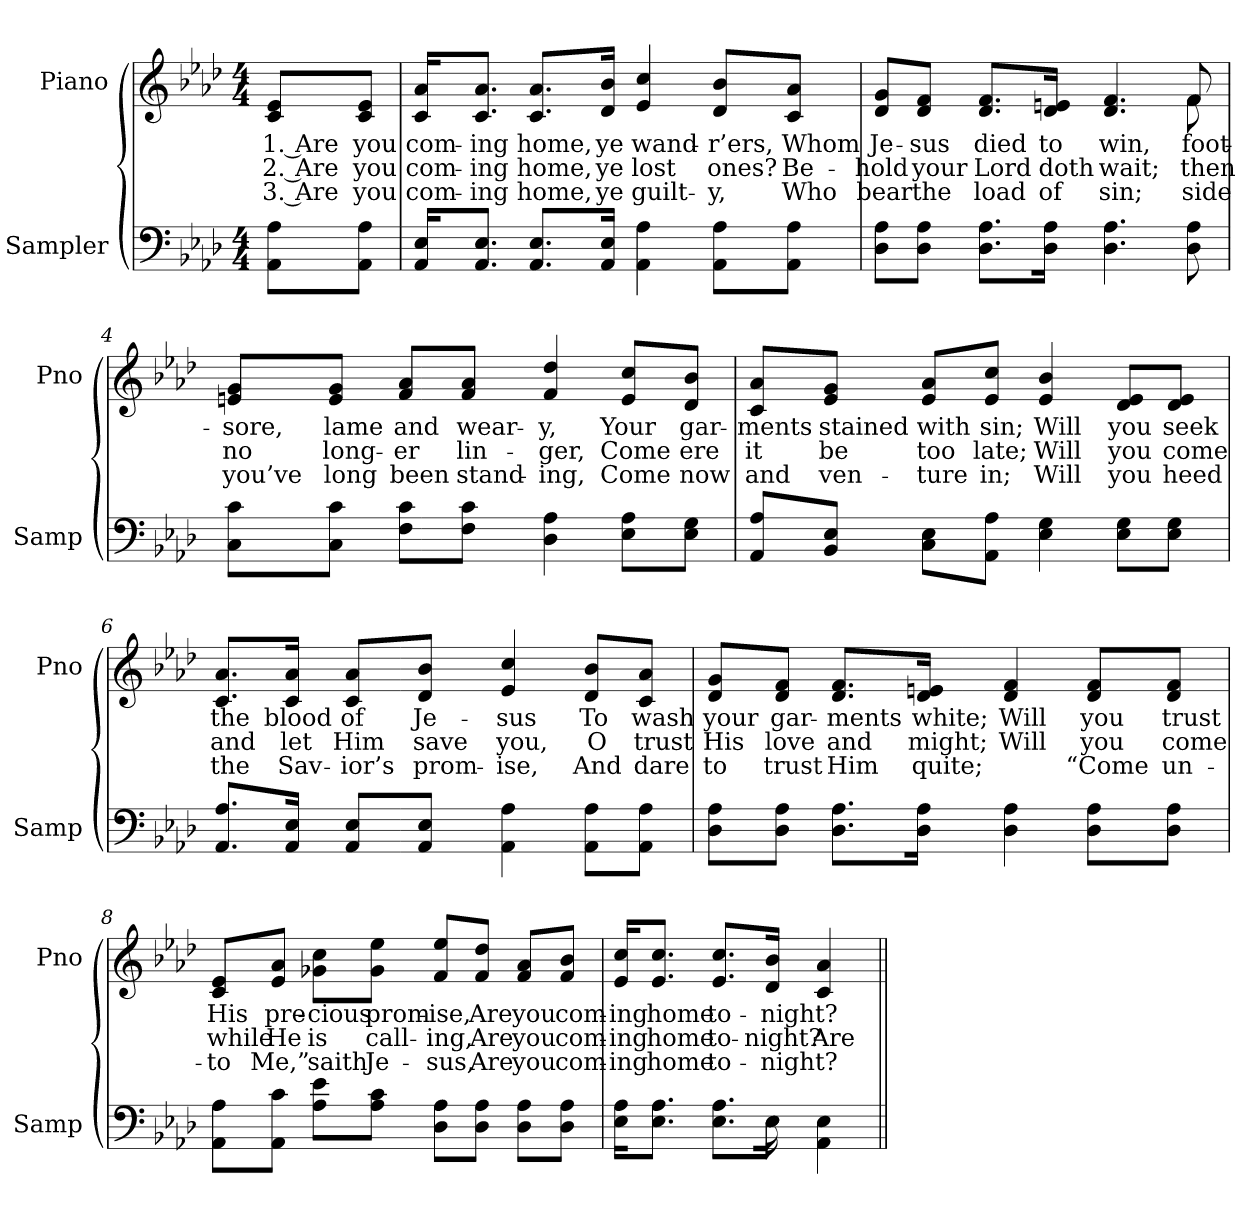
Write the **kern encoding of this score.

**kern	**kern	**text	**text	**text
*part2	*part1	*part1	*part1	*part1
*staff2	*staff1	*staff1	*staff1	*staff1
*I"Sampler	*I"Piano	*	*	*
*I'Samp	*I'Pno	*	*	*
*clefF4	*clefG2	*	*	*
*k[b-e-a-d-]	*k[b-e-a-d-]	*	*	*
*A-:	*A-:	*	*	*
*M4/4	*M4/4	*	*	*
=1	=1	=1	=1	=1
8AA-\ 8A-\L	8c/ 8e-/L	1. Are	2. Are	3. Are
8AA-\ 8A-\J	8c/ 8e-/J	you	you	you
=2	=2	=2	=2	=2
16AA-/ 16E-/KL	16c/ 16a-/KL	com-	com-	com-
8.AA-/ 8.E-/J	8.c/ 8.a-/J	-ing	-ing	-ing
8.AA-/ 8.E-/L	8.c/ 8.a-/L	home,	home,	home,
16AA-/ 16E-/Jk	16d-/ 16b-/Jk	ye	ye	ye
4AA- 4A-	4e- 4cc	wand-	lost	guilt-
8AA-\ 8A-\L	8d-/ 8b-/L	-r’ers,	ones?	-y,
8AA-\ 8A-\J	8c/ 8a-/J	Whom	Be-	Who
=3	=3	=3	=3	=3
*	*^	*	*	*
8D-\ 8A-\L	8d-/ 8g/L	2..ryy	Je-	-hold	bear
8D-\ 8A-\J	8d-/ 8f/J	.	-sus	your	the
8.D-\ 8.A-\L	8.d-/ 8.f/L	.	died	Lord	load
16D-\ 16A-\Jk	16d-/ 16en/Jk	.	to	doth	of
4.D- 4.A-	4.d- 4.f	.	win,	wait;	sin;
8D- 8A-	8f/	8f	foot-	then	-side
*	*v	*v	*	*	*
=4	=4	=4	=4	=4
8C\ 8c\L	8en/ 8g/L	-sore,	no	you’ve
8C\ 8c\J	8e/ 8g/J	lame	long-	long
8F\ 8c\L	8f/ 8a-/L	and	-er	been
8F\ 8c\J	8f/ 8a-/J	wear-	lin-	stand-
4D- 4A-	4f 4dd-	-y,	-ger,	-ing,
8E-\ 8A-\L	8e/ 8cc/L	Your	Come	Come
8E-\ 8G\J	8d-/ 8b-/J	gar-	ere	now
=5	=5	=5	=5	=5
8AA-/ 8A-/L	8c/ 8a-/L	-ments	it	and
8BB-/ 8E-/J	8e-/ 8g/J	stained	be	ven-
8C\ 8E-\L	8e-/ 8a-/L	with	too	-ture
8AA-\ 8A-\J	8e-/ 8cc/J	sin;	late;	in;
4E- 4G	4e- 4b-	Will	Will	Will
8E-\ 8G\L	8d-/ 8e-/L	you	you	you
8E-\ 8G\J	8d-/ 8e-/J	seek	come	heed
=6	=6	=6	=6	=6
8.AA-/ 8.A-/L	8.c/ 8.a-/L	the	and	the
16AA-/ 16E-/Jk	16c/ 16a-/Jk	blood	let	Sav-
8AA-/ 8E-/L	8c/ 8a-/L	of	Him	-ior’s
8AA-/ 8E-/J	8d-/ 8b-/J	Je-	save	prom-
4AA- 4A-	4e- 4cc	-sus	you,	-ise,
8AA-\ 8A-\L	8d-/ 8b-/L	To	O	And
8AA-\ 8A-\J	8c/ 8a-/J	wash	trust	dare
=7	=7	=7	=7	=7
8D-\ 8A-\L	8d-/ 8g/L	your	His	to
8D-\ 8A-\J	8d-/ 8f/J	gar-	love	trust
8.D-\ 8.A-\L	8.d-/ 8.f/L	-ments	and	Him
16D-\ 16A-\Jk	16d-/ 16en/Jk	white;	might;	quite;
4D- 4A-	4d- 4f	Will	Will	.
8D-\ 8A-\L	8d-/ 8f/L	you	you	“Come
8D-\ 8A-\J	8d-/ 8f/J	trust	come	un-
=8	=8	=8	=8	=8
8AA-\ 8A-\L	8c/ 8e-/L	His	while	-to
8AA-\ 8c\J	8e-/ 8a-/J	pre-	He	Me,”
8A-\ 8e-\L	8g-X\ 8cc\L	-cious	is	saith
8A-\ 8c\J	8g-\ 8ee-\J	prom-	call-	Je-
8D-\ 8A-\L	8f/ 8ee-/L	-ise,	-ing,	-sus,
8D-\ 8A-\J	8f/ 8dd-/J	Are	Are	Are
8D-\ 8A-\L	8f/ 8a-/L	you	you	you
8D-\ 8A-\J	8f/ 8b-/J	com-	com-	com-
=9	=9	=9	=9	=9
*^	*	*	*	*
16E-\ 16A-\KL	4..ryy	16e-/ 16cc/KL	-ing	-ing	-ing
8.E-\ 8.A-\J	.	8.e-/ 8.cc/J	home	home	home
8.E-\ 8.A-\L	.	8.e-/ 8.cc/L	to-	to-	to-
16E-\Jk	16E-	16d-/ 16b-/Jk	-night?	-night?	-night?
4AA-\ 4E-\	4ryy	4c 4a-	.	Are	.
*v	*v	*	*	*	*
=||	=||	=||	=||	=||
*-	*-	*-	*-	*-
